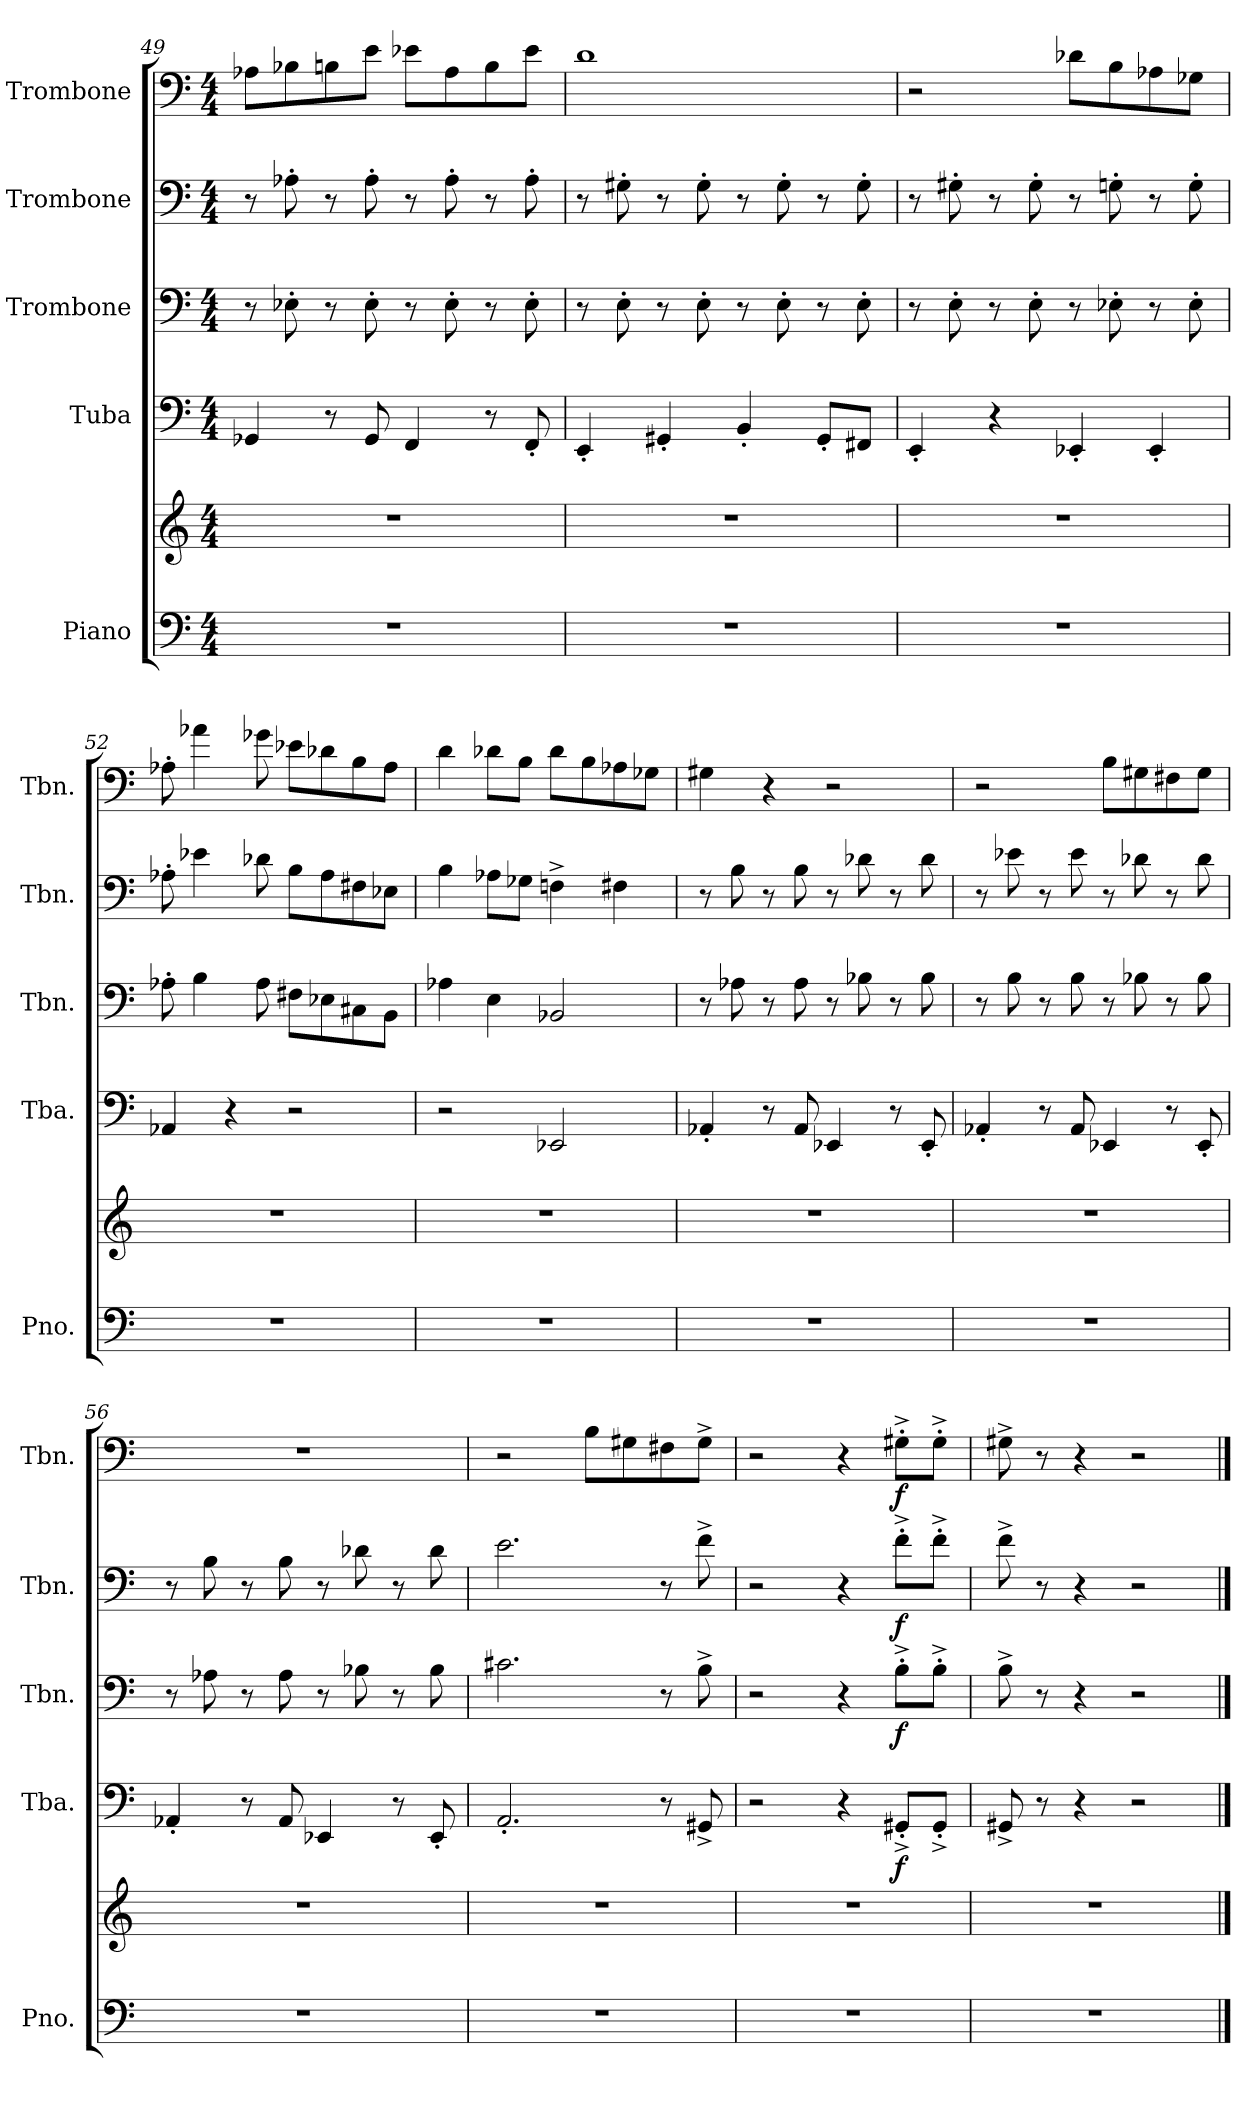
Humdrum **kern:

**kern	**kern	**kern	**dynam	**kern	**dynam	**kern	**dynam	**kern	**dynam
*part5	*part5	*part4	*part4	*part3	*part3	*part2	*part2	*part1	*part1
*staff6	*staff5	*staff4	*staff4	*staff3	*staff3	*staff2	*staff2	*staff1	*staff1
*I"Piano	*	*I"Tuba	*	*I"Trombone	*	*I"Trombone	*	*I"Trombone	*
*I'Pno.	*	*I'Tba.	*	*I'Tbn.	*	*I'Tbn.	*	*I'Tbn.	*
*clefF4	*clefG2	*clefF4	*	*clefF4	*	*clefF4	*	*clefF4	*
*k[]	*k[]	*k[]	*	*k[]	*	*k[]	*	*k[]	*
*M4/4	*M4/4	*M4/4	*	*M4/4	*	*M4/4	*	*M4/4	*
=49	=49	=49	=49	=49	=49	=49	=49	=49	=49
1r	1r	4GG-X/	.	8r	.	8r	.	8A-X\L	.
.	.	.	.	8E-X'\	.	8A-X'\	.	8B-X\	.
.	.	8r	.	8r	.	8r	.	8Bn\	.
.	.	8GG-/	.	8E-'\	.	8A-'\	.	8e\J	.
.	.	4FF/	.	8r	.	8r	.	8e-X\L	.
.	.	.	.	8E-'\	.	8A-'\	.	8A-\	.
.	.	8r	.	8r	.	8r	.	8B\	.
.	.	8FF'/	.	8E-'\	.	8A-'\	.	8e-\J	.
=50	=50	=50	=50	=50	=50	=50	=50	=50	=50
1r	1r	4EE'/	.	8r	.	8r	.	1d	.
.	.	.	.	8E'\	.	8G#X'\	.	.	.
.	.	4GG#X'/	.	8r	.	8r	.	.	.
.	.	.	.	8E'\	.	8G#'\	.	.	.
.	.	4BB'/	.	8r	.	8r	.	.	.
.	.	.	.	8E'\	.	8G#'\	.	.	.
.	.	8GG#'/L	.	8r	.	8r	.	.	.
.	.	8FF#X/J	.	8E'\	.	8G#'\	.	.	.
=51	=51	=51	=51	=51	=51	=51	=51	=51	=51
1r	1r	4EE'/	.	8r	.	8r	.	2r	.
.	.	.	.	8E'\	.	8G#X'\	.	.	.
.	.	4r	.	8r	.	8r	.	.	.
.	.	.	.	8E'\	.	8G#'\	.	.	.
.	.	4EE-X'/	.	8r	.	8r	.	8d-X\L	.
.	.	.	.	8E-X'\	.	8Gn'\	.	8B\	.
.	.	4EE-'/	.	8r	.	8r	.	8A-X\	.
.	.	.	.	8E-'\	.	8G'\	.	8G-X\J	.
!!LO:LB:g=z
=52	=52	=52	=52	=52	=52	=52	=52	=52	=52
1r	1r	4AA-X/	.	8A-X'\	.	8A-X'\	.	8A-X'\	.
.	.	.	.	4B\	.	4e-X\	.	4a-X\	.
.	.	4r	.	.	.	.	.	.	.
.	.	.	.	8A-\	.	8d-X\	.	8g-X\	.
.	.	2r	.	8F#X\L	.	8B\L	.	8e-X\L	.
.	.	.	.	8E-X\	.	8A-\	.	8d-X\	.
.	.	.	.	8C#X\	.	8F#X\	.	8B\	.
.	.	.	.	8BB\J	.	8E-X\J	.	8A-\J	.
=53	=53	=53	=53	=53	=53	=53	=53	=53	=53
1r	1r	2r	.	4A-X\	.	4B\	.	4d\	.
.	.	.	.	4E\	.	8A-X\L	.	8d-X\L	.
.	.	.	.	.	.	8G-X\J	.	8B\J	.
.	.	2EE-X/	.	2BB-X/	.	4Fn^\	.	8d-\L	.
.	.	.	.	.	.	.	.	8B\	.
.	.	.	.	.	.	4F#X\	.	8A-X\	.
.	.	.	.	.	.	.	.	8G-X\J	.
=54	=54	=54	=54	=54	=54	=54	=54	=54	=54
1r	1r	4AA-X'/	.	8r	.	8r	.	4G#X\	.
.	.	.	.	8A-X\	.	8B\	.	.	.
.	.	8r	.	8r	.	8r	.	4r	.
.	.	8AA-/	.	8A-\	.	8B\	.	.	.
.	.	4EE-X/	.	8r	.	8r	.	2r	.
.	.	.	.	8B-X\	.	8d-X\	.	.	.
.	.	8r	.	8r	.	8r	.	.	.
.	.	8EE-'/	.	8B-\	.	8d-\	.	.	.
!!LO:PB:g=z
=55	=55	=55	=55	=55	=55	=55	=55	=55	=55
1r	1r	4AA-X'/	.	8r	.	8r	.	2r	.
.	.	.	.	8B\	.	8e-X\	.	.	.
.	.	8r	.	8r	.	8r	.	.	.
.	.	8AA-/	.	8B\	.	8e-\	.	.	.
.	.	4EE-X/	.	8r	.	8r	.	8B\L	.
.	.	.	.	8B-X\	.	8d-X\	.	8G#X\	.
.	.	8r	.	8r	.	8r	.	8F#X\	.
.	.	8EE-'/	.	8B-\	.	8d-\	.	8G#\J	.
=56	=56	=56	=56	=56	=56	=56	=56	=56	=56
1r	1r	4AA-X'/	.	8r	.	8r	.	1r	.
.	.	.	.	8A-X\	.	8B\	.	.	.
.	.	8r	.	8r	.	8r	.	.	.
.	.	8AA-/	.	8A-\	.	8B\	.	.	.
.	.	4EE-X/	.	8r	.	8r	.	.	.
.	.	.	.	8B-X\	.	8d-X\	.	.	.
.	.	8r	.	8r	.	8r	.	.	.
.	.	8EE-'/	.	8B-\	.	8d-\	.	.	.
!!LO:LB:g=z
=57	=57	=57	=57	=57	=57	=57	=57	=57	=57
1r	1r	2.AA'/	.	2.c#X\	.	2.e\	.	2r	.
.	.	.	.	.	.	.	.	8B\L	.
.	.	.	.	.	.	.	.	8G#X\	.
.	.	8r	.	8r	.	8r	.	8F#X\	.
.	.	8GG#X^/	.	8B^\	.	8f^\	.	8G#^\J	.
=58	=58	=58	=58	=58	=58	=58	=58	=58	=58
1r	1r	2r	.	2r	.	2r	.	2r	.
.	.	4r	.	4r	.	4r	.	4r	.
!	!	!	!LO:DY:b	!	!LO:DY:b	!	!LO:DY:b	!	!LO:DY:b
.	.	8GG#X'^/L	f	8B'^\L	f	8f'^\L	f	8G#X'^\L	f
.	.	8GG#'^/J	.	8B'^\J	.	8f'^\J	.	8G#'^\J	.
=59	=59	=59	=59	=59	=59	=59	=59	=59	=59
1r	1r	8GG#X^/	.	8B^\	.	8f^\	.	8G#X^\	.
.	.	8r	.	8r	.	8r	.	8r	.
.	.	4r	.	4r	.	4r	.	4r	.
.	.	2r	.	2r	.	2r	.	2r	.
==	==	==	==	==	==	==	==	==	==
*-	*-	*-	*-	*-	*-	*-	*-	*-	*-
